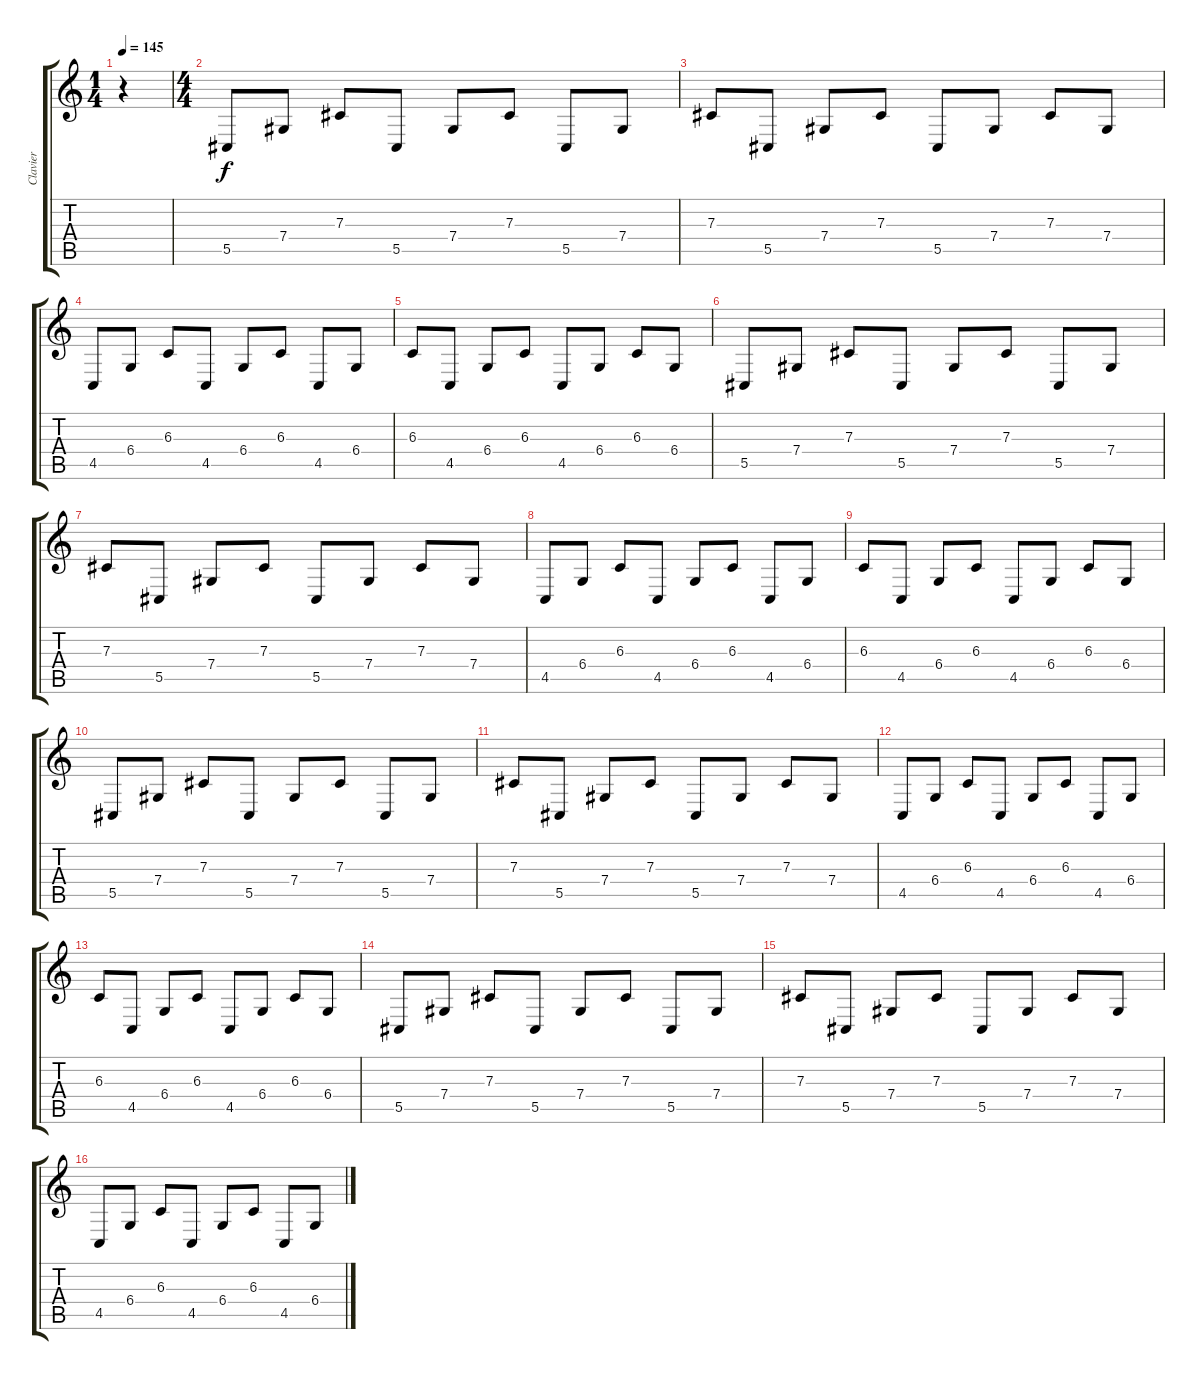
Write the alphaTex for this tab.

\track ("Clavier" "Clavier") {instrument acousticgrandpiano}
\staff {score tabs}
\tuning (Eb4 Bb3 Gb3 Db3 Ab2 Db2) {hide}
\ts (1 4)
\tempo 145
\clef g2
\ks c
r.4{dy f instrument acousticgrandpiano} |
\ts (4 4)
5.5.8 7.4.8 7.3.8 5.5.8 7.4.8 7.3.8 5.5.8 7.4.8 |
7.3.8 5.5.8 7.4.8 7.3.8 5.5.8 7.4.8 7.3.8 7.4.8 |
4.5.8 6.4.8 6.3.8 4.5.8 6.4.8 6.3.8 4.5.8 6.4.8 |
6.3.8 4.5.8 6.4.8 6.3.8 4.5.8 6.4.8 6.3.8 6.4.8 |
5.5.8 7.4.8 7.3.8 5.5.8 7.4.8 7.3.8 5.5.8 7.4.8 |
7.3.8 5.5.8 7.4.8 7.3.8 5.5.8 7.4.8 7.3.8 7.4.8 |
4.5.8 6.4.8 6.3.8 4.5.8 6.4.8 6.3.8 4.5.8 6.4.8 |
6.3.8 4.5.8 6.4.8 6.3.8 4.5.8 6.4.8 6.3.8 6.4.8 |
\section ("" "")
5.5.8 7.4.8 7.3.8 5.5.8 7.4.8 7.3.8 5.5.8 7.4.8 |
7.3.8 5.5.8 7.4.8 7.3.8 5.5.8 7.4.8 7.3.8 7.4.8 |
4.5.8 6.4.8 6.3.8 4.5.8 6.4.8 6.3.8 4.5.8 6.4.8 |
6.3.8 4.5.8 6.4.8 6.3.8 4.5.8 6.4.8 6.3.8 6.4.8 |
5.5.8 7.4.8 7.3.8 5.5.8 7.4.8 7.3.8 5.5.8 7.4.8 |
7.3.8 5.5.8 7.4.8 7.3.8 5.5.8 7.4.8 7.3.8 7.4.8 |
4.5.8 6.4.8 6.3.8 4.5.8 6.4.8 6.3.8 4.5.8 6.4.8
